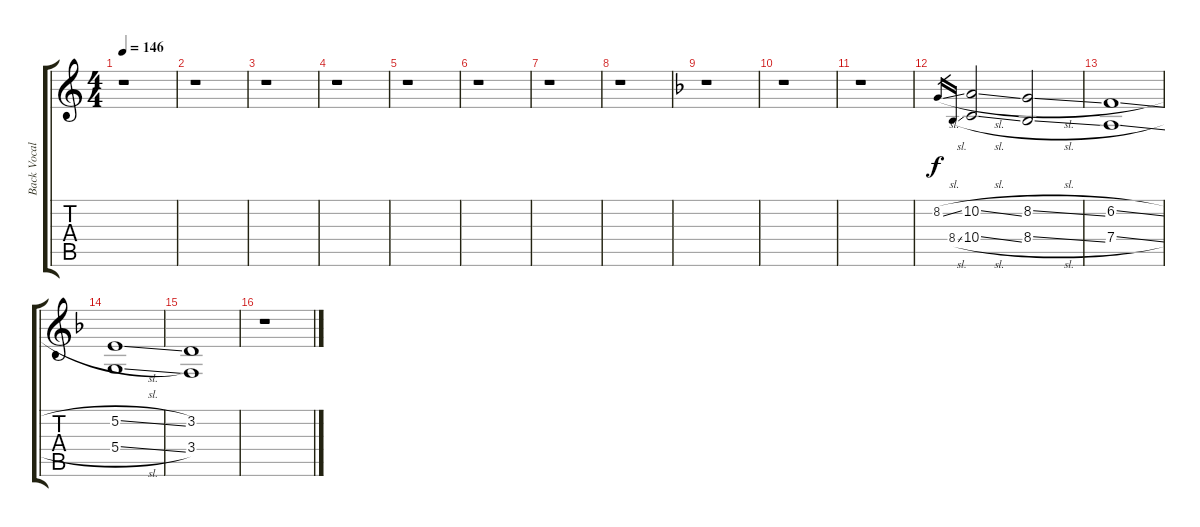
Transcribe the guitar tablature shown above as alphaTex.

\track ("Back Vocal" "Back Vocal") {instrument choiraahs}
\staff {score tabs}
\tuning (E4 B3 G3 D3 A2 D2) {hide}
\ts (4 4)
\tempo 146
\clef g2
\ks c
r.1{dy f} |
r.1 |
r.1 |
r.1 |
r.1 |
r.1 |
r.1 |
r.1 |
\ks f
r.1 |
r.1 |
r.1 |
8.2{sl}.16{gr} 8.4{sl}.16{gr} (10.2{sl} 10.4{sl}).2{instrument choiraahs} (8.2{sl} 8.4{sl}).2 |
(6.2{sl} 7.4{sl}).1 |
(5.2{sl} 5.4{sl}).1 |
(3.2 3.4).1 |
r.1
